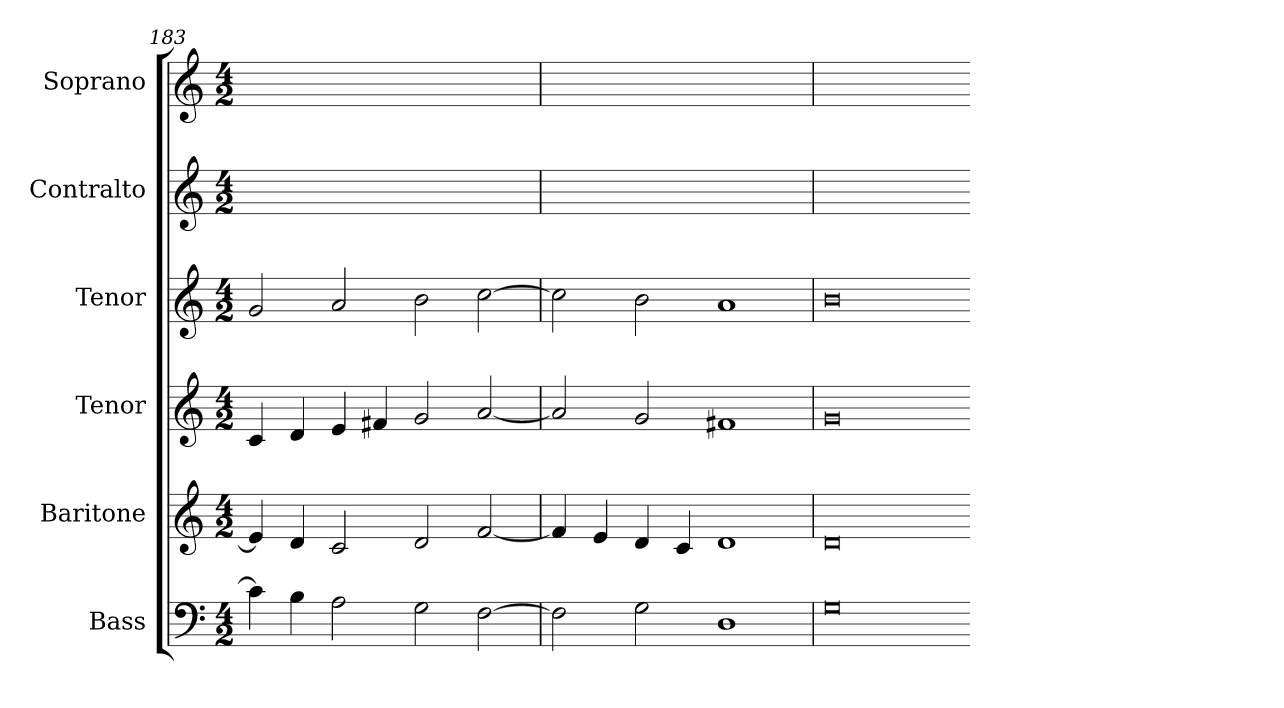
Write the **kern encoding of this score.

**kern	**kern	**kern	**kern	**kern	**kern
*part6	*part5	*part4	*part3	*part2	*part1
*staff6	*staff5	*staff4	*staff3	*staff2	*staff1
*I"Bass	*I"Baritone	*I"Tenor	*I"Tenor	*I"Contralto	*I"Soprano
*I'B	*I'Bar	*I'T	*I'T	*	*I'S
*clefF4	*clefG2	*clefG2	*clefG2	*clefG2	*clefG2
*k[]	*k[]	*k[]	*k[]	*k[]	*k[]
*G:mix	*G:mix	*G:mix	*G:mix	*G:mix	*G:mix
*M4/2	*M4/2	*M4/2	*M4/2	*M4/2	*M4/2
=183	=183	=183	=183	=183	=183
4c]	4e]	4c	2g	0ryy	0ryy
4B	4d	4d	.	.	.
2A	2c	4e	2a	.	.
.	.	4f#X	.	.	.
2G	2d	2g	2b	.	.
[2F	[2f	[2a	[2cc	.	.
=184	=184	=184	=184	=184	=184
2F]	4f]	2a]	2cc]	0ryy	0ryy
.	4e	.	.	.	.
2G	4d	2g	2b	.	.
.	4c	.	.	.	.
1D	1d	1f#X	1a	.	.
=185	=185	=185	=185	=185	=185
0G	0d	0g	0b	0ryy	0ryy
=-	=-	=-	=-	=-	=-
*-	*-	*-	*-	*-	*-
